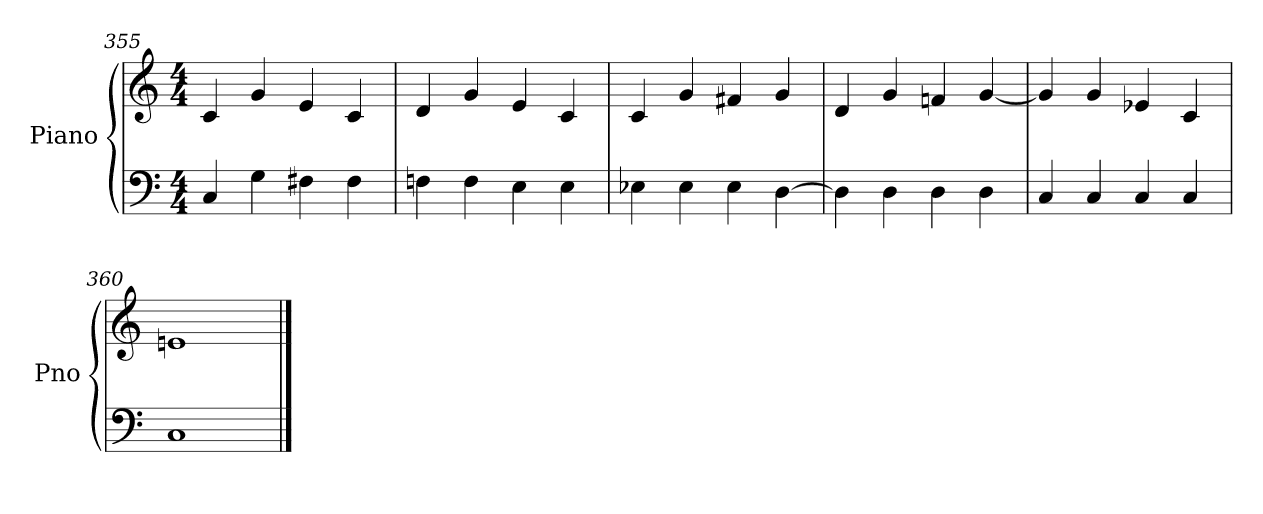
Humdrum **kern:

**kern	**kern
*part1	*part1
*staff2	*staff1
*I"Piano	*
*I'Pno	*
!!LO:PB:g=z
*clefF4	*clefG2
*k[]	*k[]
*M4/4	*M4/4
=355	=355
4C/	4c/
4G\	4g/
4F#X\	4e/
4F#\	4c/
=356	=356
4Fn\	4d/
4F\	4g/
4E\	4e/
4E\	4c/
=357	=357
4E-X\	4c/
4E-\	4g/
4E-\	4f#X/
[4D\	4g/
=358	=358
4D\]	4d/
4D\	4g/
4D\	4fn/
4D\	[4g/
=359	=359
4C/	4g/]
4C/	4g/
4C/	4e-X/
4C/	4c/
=360	=360
1C	1en
==	==
*-	*-
